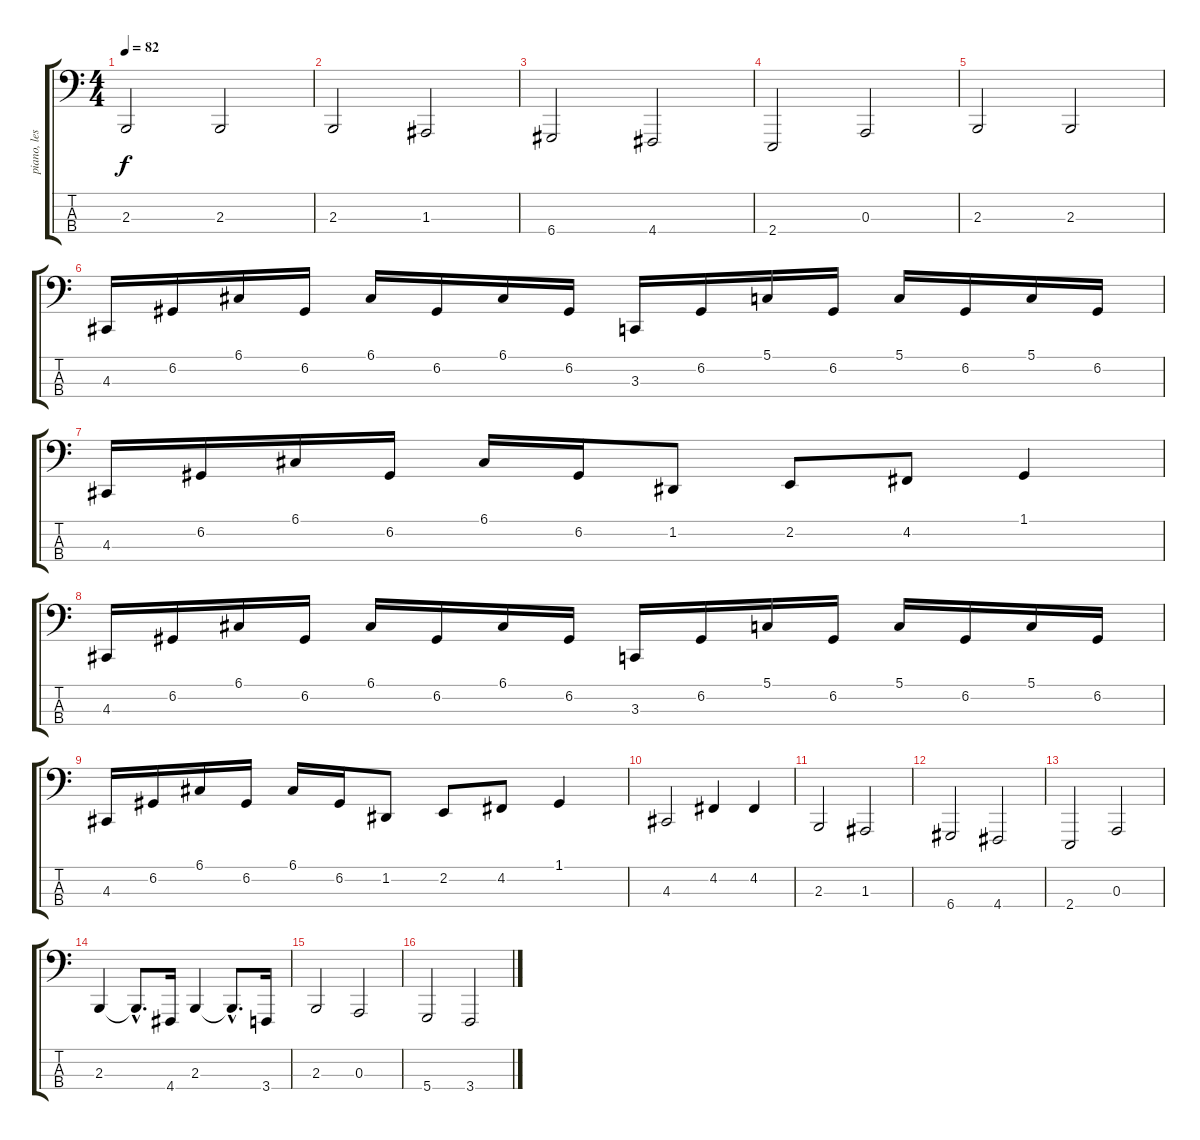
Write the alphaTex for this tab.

\track ("piano, les basses" "piano, les") {instrument electricgrandpiano}
\staff {score tabs}
\tuning (G2 D2 A1 D1) {hide}
\ts (4 4)
\tempo 82
\clef f4
\ks c
2.3.2{dy f} 2.3.2 |
2.3.2 1.3.2 |
6.4.2 4.4.2 |
2.4.2 0.3.2 |
2.3.2 2.3.2 |
4.3.16 6.2.16 6.1.16 6.2.16 6.1.16 6.2.16 6.1.16 6.2.16 3.3.16 6.2.16 5.1.16 6.2.16 5.1.16 6.2.16 5.1.16 6.2.16 |
4.3.16 6.2.16 6.1.16 6.2.16 6.1.16 6.2.16 1.2.8 2.2.8 4.2.8 1.1.4 |
4.3.16 6.2.16 6.1.16 6.2.16 6.1.16 6.2.16 6.1.16 6.2.16 3.3.16 6.2.16 5.1.16 6.2.16 5.1.16 6.2.16 5.1.16 6.2.16 |
4.3.16 6.2.16 6.1.16 6.2.16 6.1.16 6.2.16 1.2.8 2.2.8 4.2.8 1.1.4 |
4.3.2 4.2.4 4.2.4 |
2.3.2 1.3.2 |
6.4.2 4.4.2 |
2.4.2 0.3.2 |
2.3.4 2.3{hac t}.8{d} 4.4.16 2.3.4 2.3{hac t}.8{d} 3.4.16 |
2.3.2 0.3.2 |
5.4.2 3.4.2
